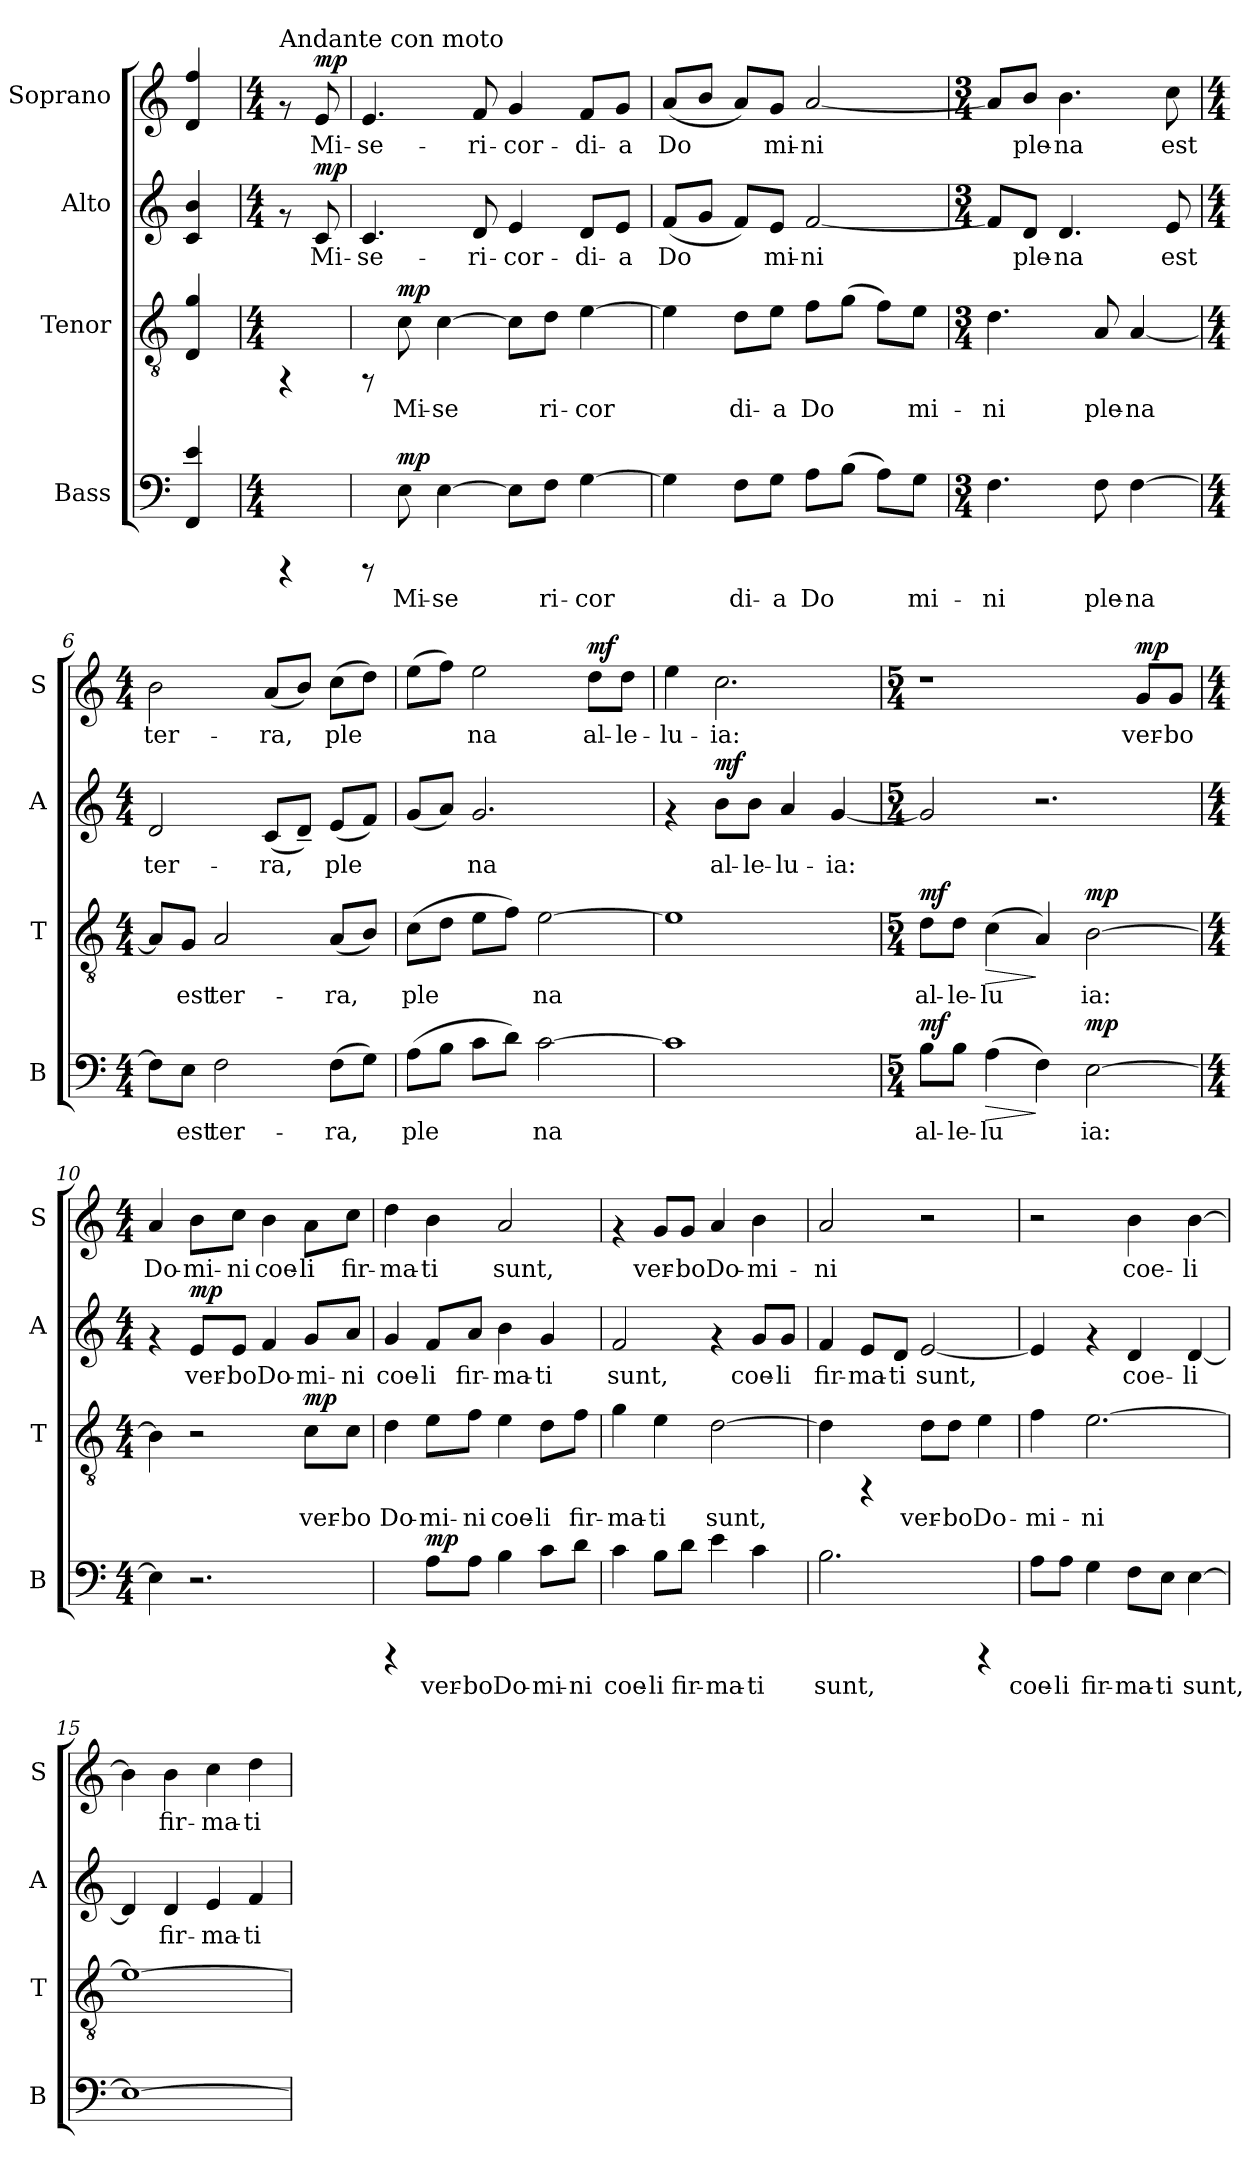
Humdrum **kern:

**kern	**text	**dynam	**kern	**text	**dynam	**kern	**text	**dynam	**kern	**text	**dynam
*part4	*part4	*part4	*part3	*part3	*part3	*part2	*part2	*part2	*part1	*part1	*part1
*staff4	*staff4	*staff4	*staff3	*staff3	*staff3	*staff2	*staff2	*staff2	*staff1	*staff1	*staff1
*I"Bass	*	*	*I"Tenor	*	*	*I"Alto	*	*	*I"Soprano	*	*
*I'B	*	*	*I'T	*	*	*I'A	*	*	*I'S	*	*
!!LO:PB:g=z
*stria5	*	*	*stria5	*	*	*stria5	*	*	*stria5	*	*
*clefF4	*	*	*clefGv2	*	*	*clefG2	*	*	*clefG2	*	*
*k[]	*	*	*k[]	*	*	*k[]	*	*	*k[]	*	*
*C:	*	*	*C:	*	*	*C:	*	*	*C:	*	*
=1	=1	=1	=1	=1	=1	=1	=1	=1	=1	=1	=1
!	!LO:LY:b:cj	!	!	!LO:LY:b:cj	!	!	!LO:LY:b:cj	!	!	!LO:LY:b:cj	!
4e/ 4FF/	.	.	4g/ 4D/	.	.	4b/ 4c/	.	.	4ff/ 4d/	.	.
=2!	=2!	=2!	=2!	=2!	=2!	=2!	=2!	=2!	=2!	=2!	=2!
*M4/4	*	*	*M4/4	*	*	*M4/4	*	*	*M4/4	*	*
!	!	!	!	!	!	!	!	!	!LO:TX:a:t=Andante con moto	!	!
4rCCC	.	.	4rFF	.	.	8rf	.	.	8rf	.	.
!	!	!	!	!	!	!	!LO:LY:b:cj	!LO:DY:a	!	!LO:LY:b:cj	!LO:DY:a
.	.	.	.	.	.	8c/	Mi-	mp	8e/	Mi-	mp
=3	=3	=3	=3	=3	=3	=3	=3	=3	=3	=3	=3
!	!	!	!	!	!	!	!LO:LY:b:cj	!	!	!LO:LY:b:cj	!
8rCCC	.	.	8rFF	.	.	4.c/	-se-	.	4.e/	-se-	.
!	!LO:LY:b:cj	!LO:DY:a	!	!LO:LY:b:cj	!LO:DY:a	!	!	!	!	!	!
8E\	Mi-	mp	8c\	Mi-	mp	.	.	.	.	.	.
!	!LO:LY:b:cj	!	!	!LO:LY:b:cj	!	!	!	!	!	!	!
[>4E\	-se-	.	[>4c\	-se-	.	.	.	.	.	.	.
!	!	!	!	!	!	!	!LO:LY:b:cj	!	!	!LO:LY:b:cj	!
.	.	.	.	.	.	8d/	-ri-	.	8f/	-ri-	.
!	!LO:LY:b:cj	!	!	!LO:LY:b:cj	!	!	!LO:LY:b:cj	!	!	!LO:LY:b:cj	!
8E\L]	--	.	8c\L]	--	.	4e/	-cor-	.	4g/	-cor-	.
!	!LO:LY:b:cj	!	!	!LO:LY:b:cj	!	!	!	!	!	!	!
8F\J	-ri-	.	8d\J	-ri-	.	.	.	.	.	.	.
!	!LO:LY:b:cj	!	!	!LO:LY:b:cj	!	!	!LO:LY:b:cj	!	!	!LO:LY:b:cj	!
[>4G\	-cor-	.	[>4e\	-cor-	.	8d/L	-di-	.	8f/L	-di-	.
!	!	!	!	!	!	!	!LO:LY:b:cj	!	!	!LO:LY:b:cj	!
.	.	.	.	.	.	8e/J	-a	.	8g/J	-a	.
=4	=4	=4	=4	=4	=4	=4	=4	=4	=4	=4	=4
!	!LO:LY:b:cj	!	!	!LO:LY:b:cj	!	!	!LO:LY:b:cj	!	!	!LO:LY:b:cj	!
4G\]	--	.	4e\]	--	.	(<8f/L	Do-	.	(<8a/L	Do-	.
!	!	!	!	!	!	!	!LO:LY:b:cj	!	!	!LO:LY:b:cj	!
.	.	.	.	.	.	8g/J	--	.	8b/J	--	.
!	!LO:LY:b:cj	!	!	!LO:LY:b:cj	!	!	!LO:LY:b:cj	!	!	!LO:LY:b:cj	!
8F\L	-di-	.	8d\L	-di-	.	8f/L)	--	.	8a/L)	--	.
!	!LO:LY:b:cj	!	!	!LO:LY:b:cj	!	!	!LO:LY:b:cj	!	!	!LO:LY:b:cj	!
8G\J	-a	.	8e\J	-a	.	8e/J	-mi-	.	8g/J	-mi-	.
!	!LO:LY:b:cj	!	!	!LO:LY:b:cj	!	!	!LO:LY:b:cj	!	!	!LO:LY:b:cj	!
8A\L	Do-	.	8f\L	Do-	.	[<2f/	-ni	.	[<2a/	-ni	.
!	!LO:LY:b:cj	!	!	!LO:LY:b:cj	!	!	!	!	!	!	!
(>8B\J	--	.	(>8g\J	--	.	.	.	.	.	.	.
!	!LO:LY:b:cj	!	!	!LO:LY:b:cj	!	!	!	!	!	!	!
8A\L)	--	.	8f\L)	--	.	.	.	.	.	.	.
!	!LO:LY:b:cj	!	!	!LO:LY:b:cj	!	!	!	!	!	!	!
8G\J	-mi-	.	8e\J	-mi-	.	.	.	.	.	.	.
=5	=5	=5	=5	=5	=5	=5	=5	=5	=5	=5	=5
*M3/4	*	*	*M3/4	*	*	*M3/4	*	*	*M3/4	*	*
!	!LO:LY:b:cj	!	!	!LO:LY:b:cj	!	!	!LO:LY:b:cj	!	!	!LO:LY:b:cj	!
4.F\	-ni	.	4.d\	-ni	.	8f/L]	.	.	8a/L]	.	.
!	!	!	!	!	!	!	!LO:LY:b:cj	!	!	!LO:LY:b:cj	!
.	.	.	.	.	.	8d/J	ple-	.	8b/J	ple-	.
!	!	!	!	!	!	!	!LO:LY:b:cj	!	!	!LO:LY:b:cj	!
.	.	.	.	.	.	4.d/	-na	.	4.b\	-na	.
!	!LO:LY:b:cj	!	!	!LO:LY:b:cj	!	!	!	!	!	!	!
8F\	ple-	.	8A/	ple-	.	.	.	.	.	.	.
!	!LO:LY:b:cj	!	!	!LO:LY:b:cj	!	!	!	!	!	!	!
[>4F\	-na	.	[<4A/	-na	.	.	.	.	.	.	.
!	!	!	!	!	!	!	!LO:LY:b:cj	!	!	!LO:LY:b:cj	!
.	.	.	.	.	.	8e/	est	.	8cc\	est	.
=6	=6	=6	=6	=6	=6	=6	=6	=6	=6	=6	=6
*M4/4	*	*	*M4/4	*	*	*M4/4	*	*	*M4/4	*	*
!	!LO:LY:b:cj	!	!	!LO:LY:b:cj	!	!	!LO:LY:b:cj	!	!	!LO:LY:b:cj	!
8F\L]	.	.	8A/L]	.	.	2d/	ter-	.	2b\	ter-	.
!	!LO:LY:b:cj	!	!	!LO:LY:b:cj	!	!	!	!	!	!	!
8E\J	est	.	8G/J	est	.	.	.	.	.	.	.
!	!LO:LY:b:cj	!	!	!LO:LY:b:cj	!	!	!	!	!	!	!
2F\	ter-	.	2A/	ter-	.	.	.	.	.	.	.
!	!	!	!	!	!	!	!LO:LY:b:cj	!	!	!LO:LY:b:cj	!
.	.	.	.	.	.	(<8c/L	-ra,	.	(<8a/L	-ra,	.
!	!	!	!	!	!	!	!LO:LY:b:cj	!	!	!LO:LY:b:cj	!
.	.	.	.	.	.	8d~</J)	.	.	8b/J)	.	.
!	!LO:LY:b:cj	!	!	!LO:LY:b:cj	!	!	!LO:LY:b:cj	!	!	!LO:LY:b:cj	!
(>8F\L	-ra,	.	(<8A/L	-ra,	.	(<8e/L	ple-	.	(>8cc\L	ple-	.
!	!LO:LY:b:cj	!	!	!LO:LY:b:cj	!	!	!LO:LY:b:cj	!	!	!LO:LY:b:cj	!
8G\J)	.	.	8B/J)	.	.	8f/J)	--	.	8dd\J)	--	.
!!LO:LB:g=z
=7	=7	=7	=7	=7	=7	=7	=7	=7	=7	=7	=7
!	!LO:LY:b:cj	!	!	!LO:LY:b:cj	!	!	!LO:LY:b:cj	!	!	!LO:LY:b:cj	!
(>8A\L	ple-	.	(>8c\L	ple-	.	(<8g/L	--	.	(>8ee\L	--	.
!	!LO:LY:b:cj	!	!	!LO:LY:b:cj	!	!	!LO:LY:b:cj	!	!	!LO:LY:b:cj	!
8B\J	--	.	8d\J	--	.	8a/J)	--	.	8ff\J)	--	.
!	!LO:LY:b:cj	!	!	!LO:LY:b:cj	!	!	!LO:LY:b:cj	!	!	!LO:LY:b:cj	!
8c\L	--	.	8e\L	--	.	2.g/	-na	.	2ee\	-na	.
!	!LO:LY:b:cj	!	!	!LO:LY:b:cj	!	!	!	!	!	!	!
8d\J)	--	.	8f\J)	--	.	.	.	.	.	.	.
!	!LO:LY:b:cj	!	!	!LO:LY:b:cj	!	!	!	!	!	!	!
[>2c\	-na	.	[>2e\	-na	.	.	.	.	.	.	.
!	!	!	!	!	!	!	!	!	!	!LO:LY:b:cj	!LO:DY:a
.	.	.	.	.	.	.	.	.	8dd\L	al-	mf
!	!	!	!	!	!	!	!	!	!	!LO:LY:b:cj	!
.	.	.	.	.	.	.	.	.	8dd\J	-le-	.
=8	=8	=8	=8	=8	=8	=8	=8	=8	=8	=8	=8
!	!LO:LY:b:cj	!	!	!LO:LY:b:cj	!	!	!	!	!	!LO:LY:b:cj	!
1c]	.	.	1e]	.	.	4rf	.	.	4ee\	-lu-	.
!	!	!	!	!	!	!	!LO:LY:b:cj	!LO:DY:a	!	!LO:LY:b:cj	!
.	.	.	.	.	.	8b\L	al-	mf	2.cc\	-ia:	.
!	!	!	!	!	!	!	!LO:LY:b:cj	!	!	!	!
.	.	.	.	.	.	8b\J	-le-	.	.	.	.
!	!	!	!	!	!	!	!LO:LY:b:cj	!	!	!	!
.	.	.	.	.	.	4a/	-lu-	.	.	.	.
!	!	!	!	!	!	!	!LO:LY:b:cj	!	!	!	!
.	.	.	.	.	.	[<4g/	-ia:	.	.	.	.
=9	=9	=9	=9	=9	=9	=9	=9	=9	=9	=9	=9
*M5/4	*	*	*M5/4	*	*	*M5/4	*	*	*M5/4	*	*
!	!LO:LY:b:cj	!LO:DY:a	!	!LO:LY:b:cj	!LO:DY:a	!	!LO:LY:b:cj	!	!	!	!
8B\L	al-	mf	8d\L	al-	mf	2g/]	.	.	1r	.	.
!	!LO:LY:b:cj	!	!	!LO:LY:b:cj	!	!	!	!	!	!	!
8B\J	-le-	.	8d\J	-le-	.	.	.	.	.	.	.
!	!LO:LY:b:cj	!LO:HP:b	!	!LO:LY:b:cj	!LO:HP:b	!	!	!	!	!	!
(>4A\	-lu-	>	(>4c\	-lu-	>	.	.	.	.	.	.
!	!LO:LY:b:cj	!	!	!LO:LY:b:cj	!	!	!	!	!	!	!
4F\)	--	]	4A/)	--	]	2.r	.	.	.	.	.
!	!LO:LY:b:cj	!LO:DY:a	!	!LO:LY:b:cj	!LO:DY:a	!	!	!	!	!	!
[>2E\	-ia:	mp	[>2B\	-ia:	mp	.	.	.	.	.	.
!	!	!	!	!	!	!	!	!	!	!LO:LY:b:cj	!LO:DY:a
.	.	.	.	.	.	.	.	.	8g/L	ver-	mp
!	!	!	!	!	!	!	!	!	!	!LO:LY:b:cj	!
.	.	.	.	.	.	.	.	.	8g/J	-bo	.
=10	=10	=10	=10	=10	=10	=10	=10	=10	=10	=10	=10
*M4/4	*	*	*M4/4	*	*	*M4/4	*	*	*M4/4	*	*
!	!LO:LY:b:cj	!	!	!LO:LY:b:cj	!	!	!	!	!	!LO:LY:b:cj	!
4E\]	.	.	4B\]	.	.	4rf	.	.	4a/	Do-	.
!	!	!	!	!	!	!	!LO:LY:b:cj	!LO:DY:a	!	!LO:LY:b:cj	!
2.r	.	.	2r	.	.	8e/L	ver-	mp	8b\L	-mi-	.
!	!	!	!	!	!	!	!LO:LY:b:cj	!	!	!LO:LY:b:cj	!
.	.	.	.	.	.	8e/J	-bo	.	8cc\J	-ni	.
!	!	!	!	!	!	!	!LO:LY:b:cj	!	!	!LO:LY:b:cj	!
.	.	.	.	.	.	4f/	Do-	.	4b\	coe-	.
!	!	!	!	!LO:LY:b:cj	!LO:DY:a	!	!LO:LY:b:cj	!	!	!LO:LY:b:cj	!
.	.	.	8c\L	ver-	mp	8g/L	-mi-	.	8a\L	-li	.
!	!	!	!	!LO:LY:b:cj	!	!	!LO:LY:b:cj	!	!	!LO:LY:b:cj	!
.	.	.	8c\J	-bo	.	8a/J	-ni	.	8cc\J	fir-	.
=11	=11	=11	=11	=11	=11	=11	=11	=11	=11	=11	=11
!	!	!	!	!LO:LY:b:cj	!	!	!LO:LY:b:cj	!	!	!LO:LY:b:cj	!
4rCCC	.	.	4d\	Do-	.	4g/	coe-	.	4dd\	-ma-	.
!	!LO:LY:b:cj	!LO:DY:a	!	!LO:LY:b:cj	!	!	!LO:LY:b:cj	!	!	!LO:LY:b:cj	!
8A\L	ver-	mp	8e\L	-mi-	.	8f/L	-li	.	4b\	-ti	.
!	!LO:LY:b:cj	!	!	!LO:LY:b:cj	!	!	!LO:LY:b:cj	!	!	!	!
8A\J	-bo	.	8f\J	-ni	.	8a/J	fir-	.	.	.	.
!	!LO:LY:b:cj	!	!	!LO:LY:b:cj	!	!	!LO:LY:b:cj	!	!	!LO:LY:b:cj	!
4B\	Do-	.	4e\	coe-	.	4b\	-ma-	.	2a/	sunt,	.
!	!LO:LY:b:cj	!	!	!LO:LY:b:cj	!	!	!LO:LY:b:cj	!	!	!	!
8c\L	-mi-	.	8d\L	-li	.	4g/	-ti	.	.	.	.
!	!LO:LY:b:cj	!	!	!LO:LY:b:cj	!	!	!	!	!	!	!
8d\J	-ni	.	8f\J	fir-	.	.	.	.	.	.	.
!!LO:PB:g=z
=12	=12	=12	=12	=12	=12	=12	=12	=12	=12	=12	=12
!	!LO:LY:b:cj	!	!	!LO:LY:b:cj	!	!	!LO:LY:b:cj	!	!	!	!
4c\	coe-	.	4g\	-ma-	.	2f/	sunt,	.	4rf	.	.
!	!LO:LY:b:cj	!	!	!LO:LY:b:cj	!	!	!	!	!	!LO:LY:b:cj	!
8B\L	-li	.	4e\	-ti	.	.	.	.	8g/L	ver-	.
!	!LO:LY:b:cj	!	!	!	!	!	!	!	!	!LO:LY:b:cj	!
8d\J	fir-	.	.	.	.	.	.	.	8g/J	-bo	.
!	!LO:LY:b:cj	!	!	!LO:LY:b:cj	!	!	!	!	!	!LO:LY:b:cj	!
4e\	-ma-	.	[>2d\	sunt,	.	4rf	.	.	4a/	Do-	.
!	!LO:LY:b:cj	!	!	!	!	!	!LO:LY:b:cj	!	!	!LO:LY:b:cj	!
4c\	-ti	.	.	.	.	8g/L	coe-	.	4b\	-mi-	.
!	!	!	!	!	!	!	!LO:LY:b:cj	!	!	!	!
.	.	.	.	.	.	8g/J	-li	.	.	.	.
=13	=13	=13	=13	=13	=13	=13	=13	=13	=13	=13	=13
!	!LO:LY:b:cj	!	!	!LO:LY:b:cj	!	!	!LO:LY:b:cj	!	!	!LO:LY:b:cj	!
2.B\	sunt,	.	4d\]	.	.	4f/	fir-	.	2a/	-ni	.
!	!	!	!	!	!	!	!LO:LY:b:cj	!	!	!	!
.	.	.	4rFF	.	.	8e/L	-ma-	.	.	.	.
!	!	!	!	!	!	!	!LO:LY:b:cj	!	!	!	!
.	.	.	.	.	.	8d/J	-ti	.	.	.	.
!	!	!	!	!LO:LY:b:cj	!	!	!LO:LY:b:cj	!	!	!	!
.	.	.	8d\L	ver-	.	[<2e/	sunt,	.	2r	.	.
!	!	!	!	!LO:LY:b:cj	!	!	!	!	!	!	!
.	.	.	8d\J	-bo	.	.	.	.	.	.	.
!	!	!	!	!LO:LY:b:cj	!	!	!	!	!	!	!
4rCCC	.	.	4e\	Do-	.	.	.	.	.	.	.
=14	=14	=14	=14	=14	=14	=14	=14	=14	=14	=14	=14
!	!LO:LY:b:cj	!	!	!LO:LY:b:cj	!	!	!LO:LY:b:cj	!	!	!	!
8A\L	coe-	.	4f\	-mi-	.	4e/]	.	.	2r	.	.
!	!LO:LY:b:cj	!	!	!	!	!	!	!	!	!	!
8A\J	-li	.	.	.	.	.	.	.	.	.	.
!	!LO:LY:b:cj	!	!	!LO:LY:b:cj	!	!	!	!	!	!	!
4G\	fir-	.	[>2.e\	-ni	.	4rf	.	.	.	.	.
!	!LO:LY:b:cj	!	!	!	!	!	!LO:LY:b:cj	!	!	!LO:LY:b:cj	!
8F\L	-ma-	.	.	.	.	4d/	coe-	.	4b\	coe-	.
!	!LO:LY:b:cj	!	!	!	!	!	!	!	!	!	!
8E\J	-ti	.	.	.	.	.	.	.	.	.	.
!	!LO:LY:b:cj	!	!	!	!	!	!LO:LY:b:cj	!	!	!LO:LY:b:cj	!
[>4E\	sunt,	.	.	.	.	[<4d/	-li	.	[>4b\	-li	.
=15	=15	=15	=15	=15	=15	=15	=15	=15	=15	=15	=15
!	!LO:LY:b:cj	!	!	!LO:LY:b:cj	!	!	!LO:LY:b:cj	!	!	!LO:LY:b:cj	!
1E_>	.	.	1e_>	.	.	4d/]	.	.	4b\]	.	.
!	!	!	!	!	!	!	!LO:LY:b:cj	!	!	!LO:LY:b:cj	!
.	.	.	.	.	.	4d/	fir-	.	4b\	fir-	.
!	!	!	!	!	!	!	!LO:LY:b:cj	!	!	!LO:LY:b:cj	!
.	.	.	.	.	.	4e/	-ma-	.	4cc\	-ma-	.
!	!	!	!	!	!	!	!LO:LY:b:cj	!	!	!LO:LY:b:cj	!
.	.	.	.	.	.	4f/	-ti	.	4dd\	-ti	.
=	=	=	=	=	=	=	=	=	=	=	=
*-	*-	*-	*-	*-	*-	*-	*-	*-	*-	*-	*-
